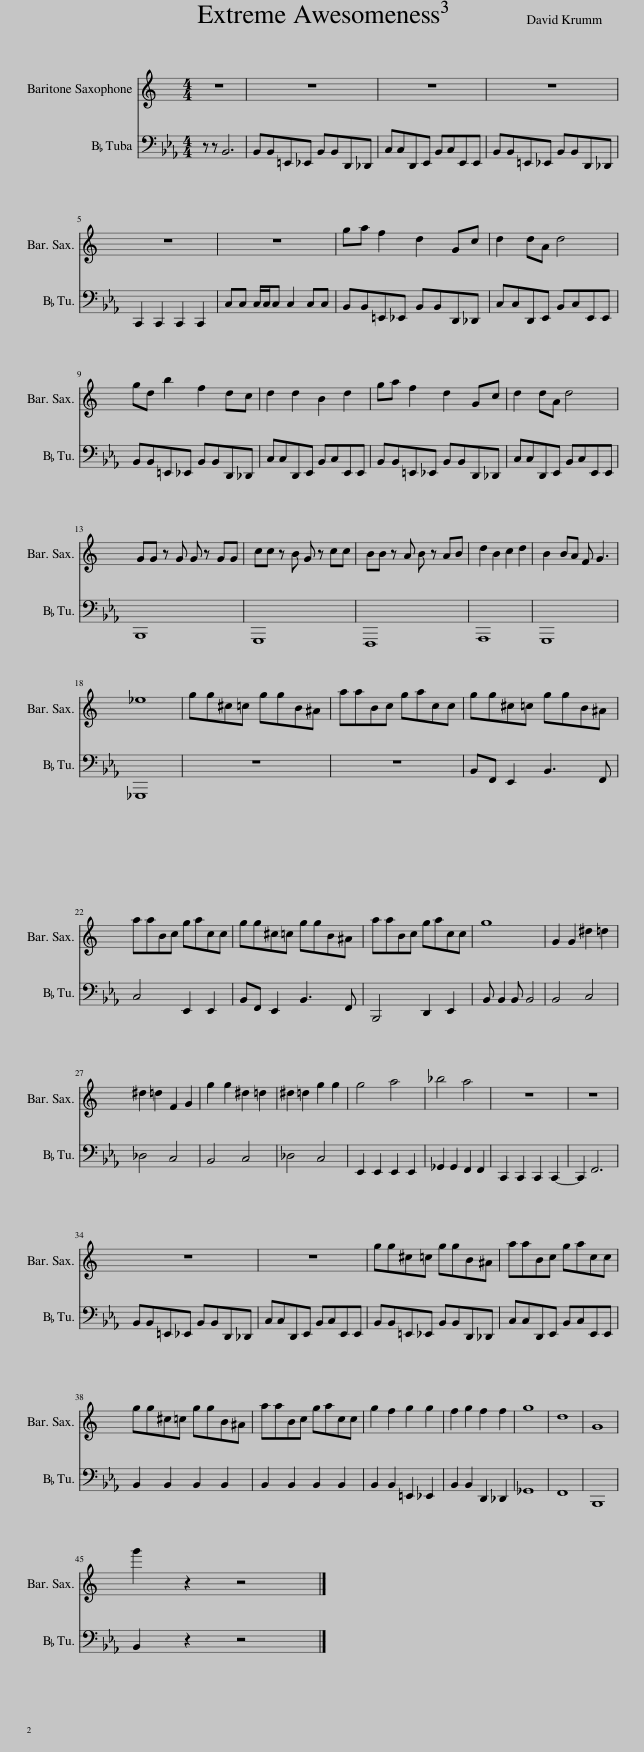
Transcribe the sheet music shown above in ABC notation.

X:1
%%score 1 2
L:1/8
M:4/4
I:linebreak $
K:Eb
V:1 treble transpose=-21
V:2 bass
V:1
[K:C] z8 | z8 | z8 | z8 |$ z8 | %5
 z8 | ga f2 d2 Gc | d2 dA d4 |$ gd b2 f2 dc | d2 d2 B2 d2 | %10
 ga f2 d2 Gc | d2 dA d4 |$ GG z G G z GG | cc z B G z cc | BB z A B z AB | %15
 d2 B2 c2 d2 | B2 BA F G3 |$ _e8 | gg^c=c ggB^A | aaBc gacc | %20
 gg^c=c ggB^A |$ aaBc gacc | gg^c=c ggB^A | aaBc gacc | g8 | %25
 G2 G2 ^d2 =d2 |$ ^d2 =d2 F2 G2 | g2 g2 ^d2 =d2 | ^d2 =d2 g2 g2 | g4 a4 | %30
 _b4 a4 | z8 | z8 |$ z8 | z8 | %35
 gg^c=c ggB^A | aaBc gacc |$ gg^c=c ggB^A | aaBc gacc | g2 f2 g2 g2 | %40
 f2 g2 f2 f2 | g8 | d8 | G8 |$ g'2 z2 z4 |] %45
V:2
 z z B,,6 | B,,B,,=E,,_E,, B,,B,,D,,_D,, | C,C,D,,E,, B,,C,E,,E,, | B,,B,,=E,,_E,, B,,B,,D,,_D,, |$ C,,2 C,,2 C,,2 C,,2 | %5
 C,C, C,/C,/C, C,2 C,C, | B,,B,,=E,,_E,, B,,B,,D,,_D,, | C,C,D,,E,, B,,C,E,,E,, |$ B,,B,,=E,,_E,, B,,B,,D,,_D,, | C,C,D,,E,, B,,C,E,,E,, | %10
 B,,B,,=E,,_E,, B,,B,,D,,_D,, | C,C,D,,E,, B,,C,E,,E,, |$ B,,,8 | G,,,8 | F,,,8 | %15
 A,,,8 | G,,,8 |$ _G,,,8 | z8 | z8 | %20
 B,,F,, E,,2 B,,3 F,, |$ C,4 E,,2 E,,2 | B,,F,, E,,2 B,,3 F,, | B,,,4 D,,2 E,,2 | B,, B,,2 B,, B,,4 | %25
 B,,4 C,4 |$ _D,4 C,4 | B,,4 C,4 | _D,4 C,4 | E,,2 E,,2 E,,2 E,,2 | %30
 _G,,2 G,,2 F,,2 F,,2 | C,,2 C,,2 C,,2 C,,2- | C,,2 F,,6 |$ B,,B,,=E,,_E,, B,,B,,D,,_D,, | C,C,D,,E,, B,,C,E,,E,, | %35
 B,,B,,=E,,_E,, B,,B,,D,,_D,, | C,C,D,,E,, B,,C,E,,E,, |$ B,,2 B,,2 B,,2 B,,2 | B,,2 B,,2 B,,2 B,,2 | B,,2 B,,2 =E,,2 _E,,2 | %40
 B,,2 B,,2 D,,2 _D,,2 | _G,,8 | F,,8 | B,,,8 |$ B,,2 z2 z4 |] %45
